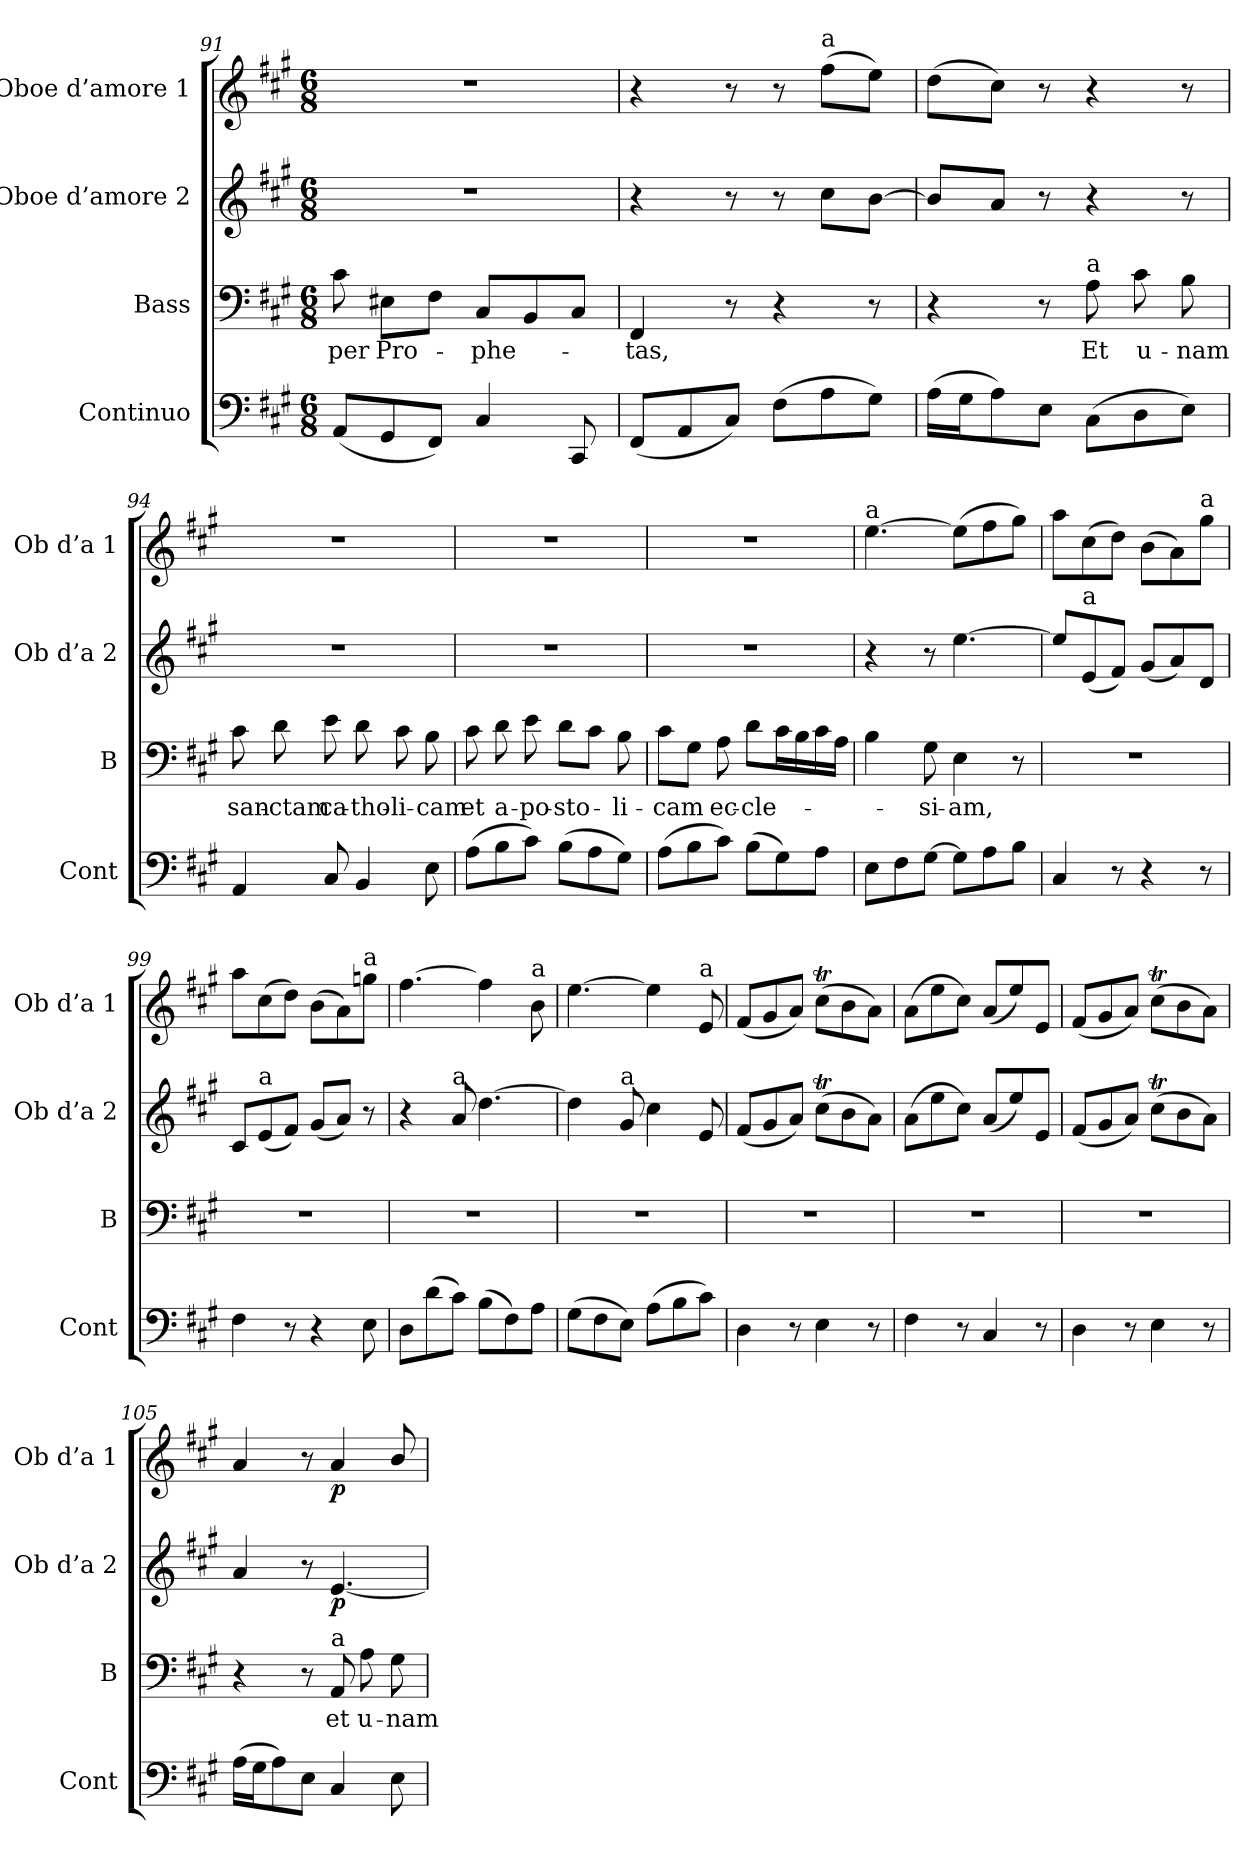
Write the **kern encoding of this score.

**kern	**kern	**text	**kern	**dynam	**kern	**dynam
*part4	*part3	*part3	*part2	*part2	*part1	*part1
*staff4	*staff3	*staff3	*staff2	*staff2	*staff1	*staff1
*I"Continuo	*I"Bass	*	*I"Oboe d’amore 2	*	*I"Oboe d’amore 1	*
*I'Cont	*I'B	*	*I'Ob d’a 2	*	*I'Ob d’a 1	*
*clefF4	*clefF4	*	*clefG2	*	*clefG2	*
*k[f#c#g#]	*k[f#c#g#]	*	*k[f#c#g#]	*	*k[f#c#g#]	*
*M6/8	*M6/8	*	*M6/8	*	*M6/8	*
=91	=91	=91	=91	=91	=91	=91
!	!	!LO:LY:b	!	!	!	!
(8AA/L	8c#\	per	2.r	.	2.r	.
!	!	!LO:LY:b	!	!	!	!
8GG#/	8E#X\L	Pro-	.	.	.	.
8FF#/J)	8F#\J	.	.	.	.	.
!	!	!LO:LY:b	!	!	!	!
4C#/	8C#/L	-phe-	.	.	.	.
.	8BB/	.	.	.	.	.
8CC#/	8C#/J	.	.	.	.	.
=92	=92	=92	=92	=92	=92	=92
!	!	!LO:LY:b	!	!	!	!
(8FF#/L	4FF#/	-tas,	4r	.	4r	.
8AA/	.	.	.	.	.	.
8C#/J)	8r	.	8r	.	8r	.
(8F#\L	4r	.	8r	.	8r	.
!	!	!	!	!	!LO:TX:a:t=a	!
8A\	.	.	8cc#\L	.	(8ff#\L	.
8G#\J)	8r	.	[8b\J	.	8ee\J)	.
=93	=93	=93	=93	=93	=93	=93
(16A\LL	4r	.	8b/L]	.	(8dd\L	.
16G#\J	.	.	.	.	.	.
8A\)	.	.	8a/J	.	8cc#\J)	.
8E\J	8r	.	8r	.	8r	.
!	!LO:TX:a:t=a	!	!	!	!	!
!	!	!LO:LY:b	!	!	!	!
(8C#\L	8A\	Et	4r	.	4r	.
!	!	!LO:LY:b	!	!	!	!
8D\	8c#\	u-	.	.	.	.
!	!	!LO:LY:b	!	!	!	!
8E\J)	8B\	-nam	8r	.	8r	.
=94	=94	=94	=94	=94	=94	=94
!	!	!LO:LY:b	!	!	!	!
4AA/	8c#\	san-	2.r	.	2.r	.
!	!	!LO:LY:b	!	!	!	!
.	8d\	-ctam	.	.	.	.
!	!	!LO:LY:b	!	!	!	!
8C#/	8e\	ca-	.	.	.	.
!	!	!LO:LY:b	!	!	!	!
4BB/	8d\	-tho-	.	.	.	.
!	!	!LO:LY:b	!	!	!	!
.	8c#\	-li-	.	.	.	.
!	!	!LO:LY:b	!	!	!	!
8E\	8B\	-cam	.	.	.	.
=95	=95	=95	=95	=95	=95	=95
!	!	!LO:LY:b	!	!	!	!
(8A\L	8c#\	et	2.r	.	2.r	.
!	!	!LO:LY:b	!	!	!	!
8B\	8d\	a-	.	.	.	.
!	!	!LO:LY:b	!	!	!	!
8c#\J)	8e\	-po-	.	.	.	.
!	!	!LO:LY:b	!	!	!	!
(8B\L	8d\L	-sto-	.	.	.	.
8A\	8c#\J	.	.	.	.	.
!	!	!LO:LY:b	!	!	!	!
8G#\J)	8B\	-li-	.	.	.	.
!!LO:LB:g=z
=96	=96	=96	=96	=96	=96	=96
!	!	!LO:LY:b	!	!	!	!
(8A\L	8c#\L	-cam	2.r	.	2.r	.
8B\	8G#\J	.	.	.	.	.
!	!	!LO:LY:b	!	!	!	!
8c#\J)	8A\	ec-	.	.	.	.
!	!	!LO:LY:b	!	!	!	!
(8B\L	8d\L	-cle-	.	.	.	.
8G#\)	16c#\L	.	.	.	.	.
.	16B\	.	.	.	.	.
8A\J	16c#\	.	.	.	.	.
.	16A\JJ	.	.	.	.	.
=97	=97	=97	=97	=97	=97	=97
!	!	!	!	!	!LO:TX:a:t=a	!
8E\L	4B\	.	4r	.	[4.ee\	.
8F#\	.	.	.	.	.	.
!	!	!LO:LY:b	!	!	!	!
[8G#\J	8G#\	-si-	8r	.	.	.
!	!	!LO:LY:b	!	!	!	!
8G#\L]	4E\	-am,	[4.ee\	.	(8ee\L]	.
8A\	.	.	.	.	8ff#\	.
8B\J	8r	.	.	.	8gg#\J)	.
=98	=98	=98	=98	=98	=98	=98
4C#/	2.r	.	8ee/L]	.	8aa\L	.
!	!	!	!LO:TX:a:t=a	!	!	!
.	.	.	(8e/	.	(8cc#\	.
8r	.	.	8f#/J)	.	8dd\J)	.
4r	.	.	(8g#/L	.	(8b\L	.
.	.	.	8a/)	.	8a\)	.
!	!	!	!	!	!LO:TX:a:t=a	!
8r	.	.	8d/J	.	8gg#\J	.
=99	=99	=99	=99	=99	=99	=99
4F#\	2.r	.	8c#/L	.	8aa\L	.
!	!	!	!LO:TX:a:t=a	!	!	!
.	.	.	(8e/	.	(8cc#\	.
8r	.	.	8f#/J)	.	8dd\J)	.
4r	.	.	(8g#/L	.	(8b\L	.
.	.	.	8a/J)	.	8a\)	.
!	!	!	!	!	!LO:TX:a:t=a	!
8E\	.	.	8r	.	8ggn\J	.
=100	=100	=100	=100	=100	=100	=100
8D\L	2.r	.	4r	.	[4.ff#\	.
(8d\	.	.	.	.	.	.
!	!	!	!LO:TX:a:t=a	!	!	!
8c#\J)	.	.	8a/	.	.	.
(8B\L	.	.	[4.dd\	.	4ff#\]	.
8F#\)	.	.	.	.	.	.
!	!	!	!	!	!LO:TX:a:t=a	!
8A\J	.	.	.	.	8b\	.
=101	=101	=101	=101	=101	=101	=101
(8G#\L	2.r	.	4dd\]	.	[4.ee\	.
8F#\	.	.	.	.	.	.
!	!	!	!LO:TX:a:t=a	!	!	!
8E\J)	.	.	8g#/	.	.	.
(8A\L	.	.	4cc#\	.	4ee\]	.
8B\	.	.	.	.	.	.
!	!	!	!	!	!LO:TX:a:t=a	!
8c#\J)	.	.	8e/	.	8e/	.
!!LO:LB:g=z
=102	=102	=102	=102	=102	=102	=102
4D\	2.r	.	(8f#/L	.	(8f#/L	.
.	.	.	8g#/	.	8g#/	.
8r	.	.	8a/J)	.	8a/J)	.
4E\	.	.	(8cc#t\L	.	(8cc#t\L	.
.	.	.	8b\	.	8b\	.
8r	.	.	8a\J)	.	8a\J)	.
=103	=103	=103	=103	=103	=103	=103
4F#\	2.r	.	(8a\L	.	(8a\L	.
.	.	.	8ee\	.	8ee\	.
8r	.	.	8cc#\J)	.	8cc#\J)	.
4C#/	.	.	(8a/L	.	(8a/L	.
.	.	.	8ee/)	.	8ee/)	.
8r	.	.	8e/J	.	8e/J	.
=104	=104	=104	=104	=104	=104	=104
4D\	2.r	.	(8f#/L	.	(8f#/L	.
.	.	.	8g#/	.	8g#/	.
8r	.	.	8a/J)	.	8a/J)	.
4E\	.	.	(8cc#t\L	.	(8cc#t\L	.
.	.	.	8b\	.	8b\	.
8r	.	.	8a\J)	.	8a\J)	.
=105	=105	=105	=105	=105	=105	=105
(16A\LL	4r	.	4a/	.	4a/	.
16G#\J	.	.	.	.	.	.
8A\)	.	.	.	.	.	.
8E\J	8r	.	8r	.	8r	.
!	!LO:TX:a:t=a	!	!	!	!	!
!	!	!LO:LY:b	!	!LO:DY:b	!	!LO:DY:b
4C#/	8AA/	et	[4.e/	p	4a/	p
!	!	!LO:LY:b	!	!	!	!
.	8A\	u-	.	.	.	.
!	!	!LO:LY:b	!	!	!	!
8E\	8G#\	-nam	.	.	8b/	.
=	=	=	=	=	=	=
*-	*-	*-	*-	*-	*-	*-
